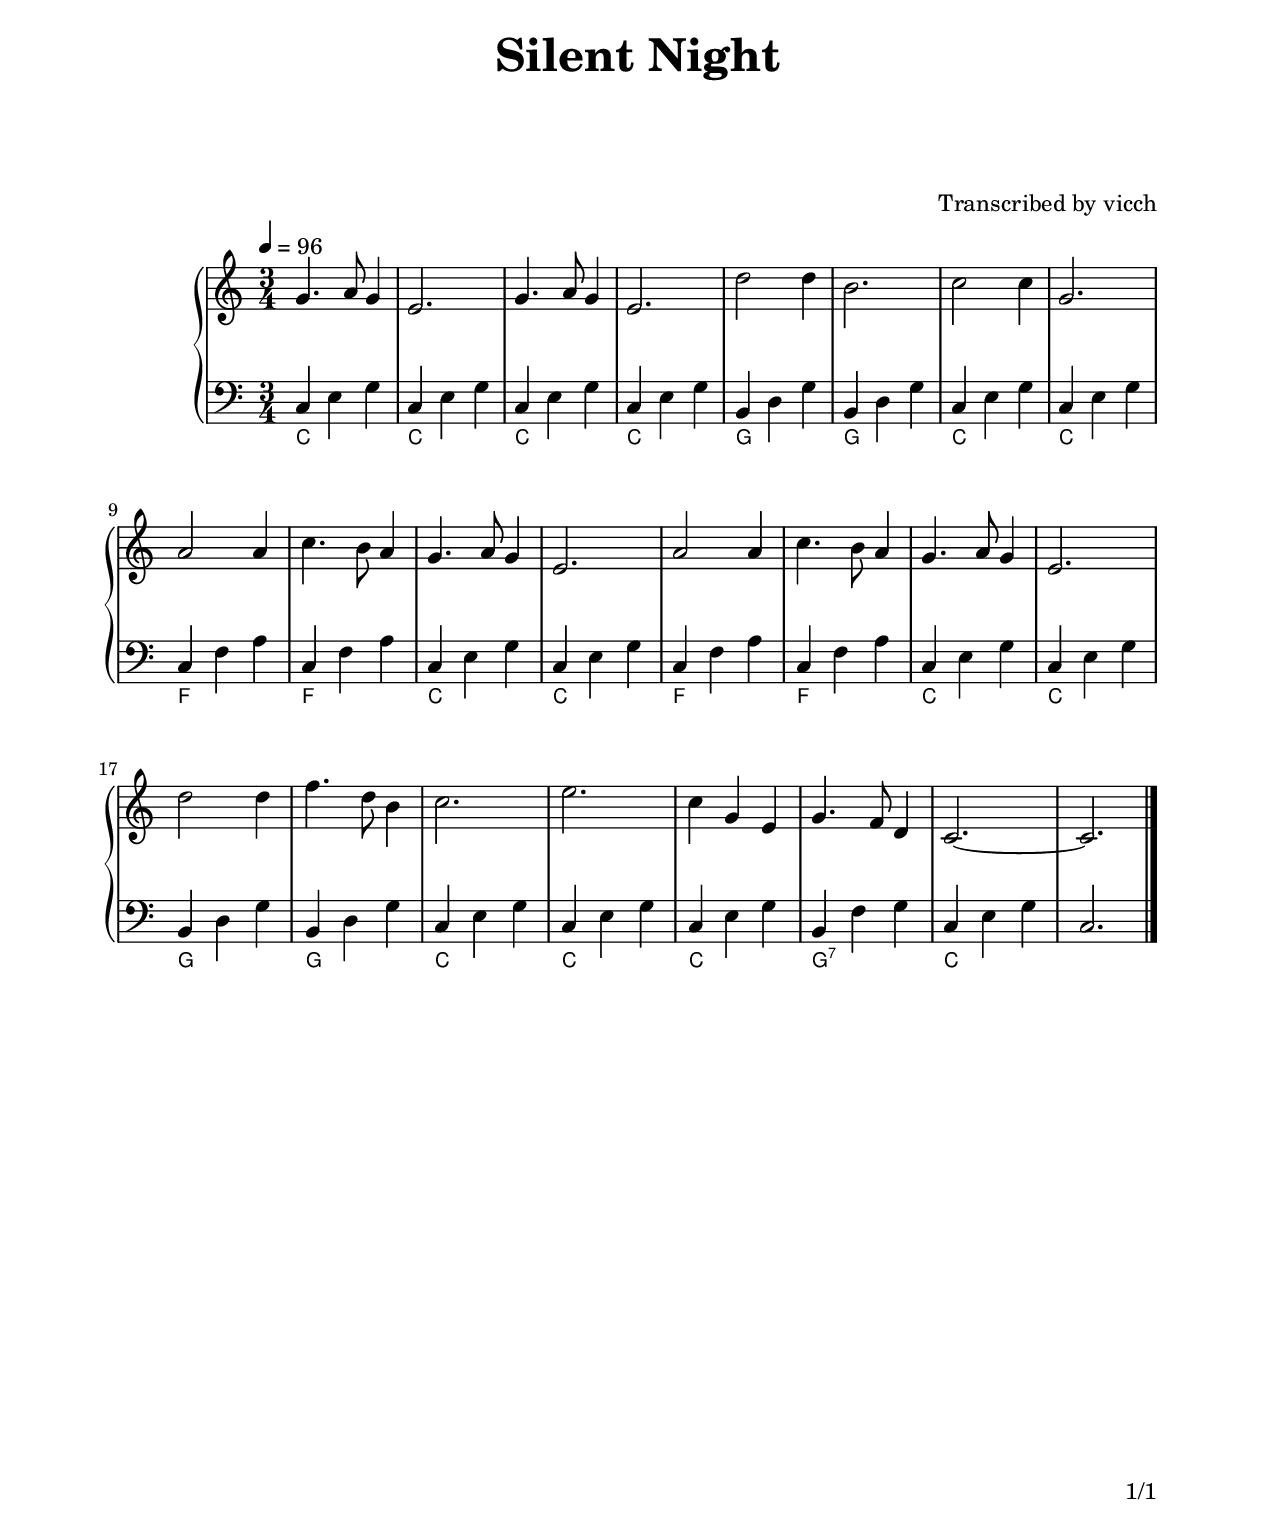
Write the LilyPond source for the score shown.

\version "2.24.3"
\include "../template.v1.ly"

\header {
  title = \markup \override #'((font-size . 6)) "Silent Night"
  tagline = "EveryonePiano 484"
}

\markup \vspace #1.5

chordc =      { c4  e4 g4 }
chordf =      { c4  f4 a4 }
chordg =      { b,4 d4 g4 }
chordgseven = { b,4 f4 g4 }

\score {
  \new PianoStaff <<
    \new Staff {
      \tempo 4 = 96
      \clef treble
      \key c \major
      \time 3/4
      
      g'4. a'8 g'4  | e'2.           | g'4. a'8 g'4 | e'2.  | d''2     d''4 | b'2.          | c''2     c''4 | g'2. | \break
      a'2      a'4  | c''4. b'8  a'4 | g'4. a'8 g'4 | e'2.  | a'2      a'4  | c''4. b'8 a'4 | g'4. a'8 g'4  | e'2. | \break
      d''2     d''4 | f''4. d''8 b'4 | c''2.        | e''2. | c''4 g'4 e'4  | g'4.  f'8 d'4 | c'2.~         | c'2. | \bar "|."
    }
    \new Staff {
      \clef bass
      \key c \major
      \time 3/4
      
      \chordc | \chordc | \chordc | \chordc | \chordg | \chordg      | \chordc | \chordc |
      \chordf | \chordf | \chordc | \chordc | \chordf | \chordf      | \chordc | \chordc |
      \chordg | \chordg | \chordc | \chordc | \chordc | \chordgseven | \chordc | c2.     | 
    }
    \chords {
      \set noChordSymbol = ""
      
      c2. | c2. | c2. | c2. | g2. | g2.   | c2. | c2. |
      f2. | f2. | c2. | c2. | f2. | f2.   | c2. | c2. |
      g2. | g2. | c2. | c2. | c2. | g2.:7 | c2. | r2. |
    }
  >>
  \layout {}
  \midi {}
}
